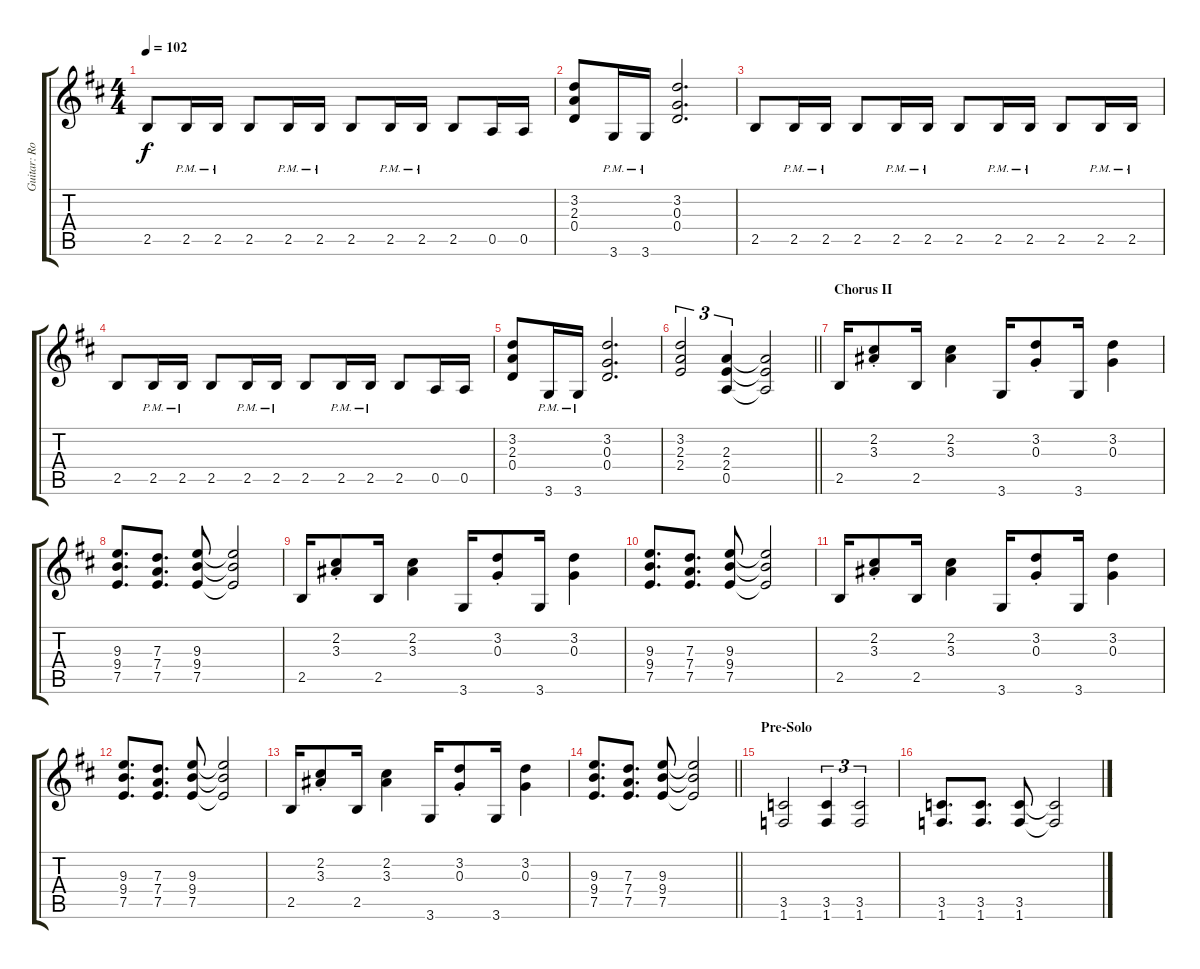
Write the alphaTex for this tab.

\track ("Guitar: Robin" "Guitar: Ro") {instrument distortionguitar}
\staff {score tabs}
\tuning (E4 B3 G3 D3 A2 E2) {hide}
\ts (4 4)
\tempo 102
\clef g2
\ks d
2.5.8{dy f} 2.5{pm}.16 2.5{pm}.16 2.5.8 2.5{pm}.16 2.5{pm}.16 2.5.8 2.5{pm}.16 2.5{pm}.16 2.5.8 0.5.16 0.5.16 |
(3.2 2.3 0.4).8 3.6{pm}.16 3.6{pm}.16 (3.2 0.3 0.4).2{d} |
2.5.8 2.5{pm}.16 2.5{pm}.16 2.5.8 2.5{pm}.16 2.5{pm}.16 2.5.8 2.5{pm}.16 2.5{pm}.16 2.5.8 2.5{pm}.16 2.5{pm}.16 |
2.5.8 2.5{pm}.16 2.5{pm}.16 2.5.8 2.5{pm}.16 2.5{pm}.16 2.5.8 2.5{pm}.16 2.5{pm}.16 2.5.8 0.5.16 0.5.16 |
(3.2 2.3 0.4).8 3.6{pm}.16 3.6{pm}.16 (3.2 0.3 0.4).2{d} |
\barLineRight lightlight
(3.2 2.3 2.4).2{tu (3 2)} (2.3 2.4 0.5).4{tu (3 2)} (2.3{t} 2.4{t} 0.5{t}).2 |
\section ("" "Chorus II")
2.5.16 (2.2{st} 3.3{st}).8 2.5.16 (2.2 3.3).4 3.6.16 (3.2{st} 0.3{st}).8 3.6.16 (3.2 0.3).4 |
(9.3 9.4 7.5).8{d} (7.3 7.4 7.5).8{d} (9.3 9.4 7.5).8 (9.3{t} 9.4{t} 7.5{t}).2 |
2.5.16 (2.2{st} 3.3{st}).8 2.5.16 (2.2 3.3).4 3.6.16 (3.2{st} 0.3{st}).8 3.6.16 (3.2 0.3).4 |
(9.3 9.4 7.5).8{d} (7.3 7.4 7.5).8{d} (9.3 9.4 7.5).8 (9.3{t} 9.4{t} 7.5{t}).2 |
2.5.16 (2.2{st} 3.3{st}).8 2.5.16 (2.2 3.3).4 3.6.16 (3.2{st} 0.3{st}).8 3.6.16 (3.2 0.3).4 |
(9.3 9.4 7.5).8{d} (7.3 7.4 7.5).8{d} (9.3 9.4 7.5).8 (9.3{t} 9.4{t} 7.5{t}).2 |
2.5.16 (2.2{st} 3.3{st}).8 2.5.16 (2.2 3.3).4 3.6.16 (3.2{st} 0.3{st}).8 3.6.16 (3.2 0.3).4 |
\barLineRight lightlight
(9.3 9.4 7.5).8{d} (7.3 7.4 7.5).8{d} (9.3 9.4 7.5).8 (9.3{t} 9.4{t} 7.5{t}).2 |
\section ("" "Pre-Solo")
(3.5 1.6).2 (3.5 1.6).4{tu (3 2)} (3.5 1.6).2{tu (3 2)} |
(3.5 1.6).8{d} (3.5 1.6).8{d} (3.5 1.6).8 (3.5{t} 1.6{t}).2
